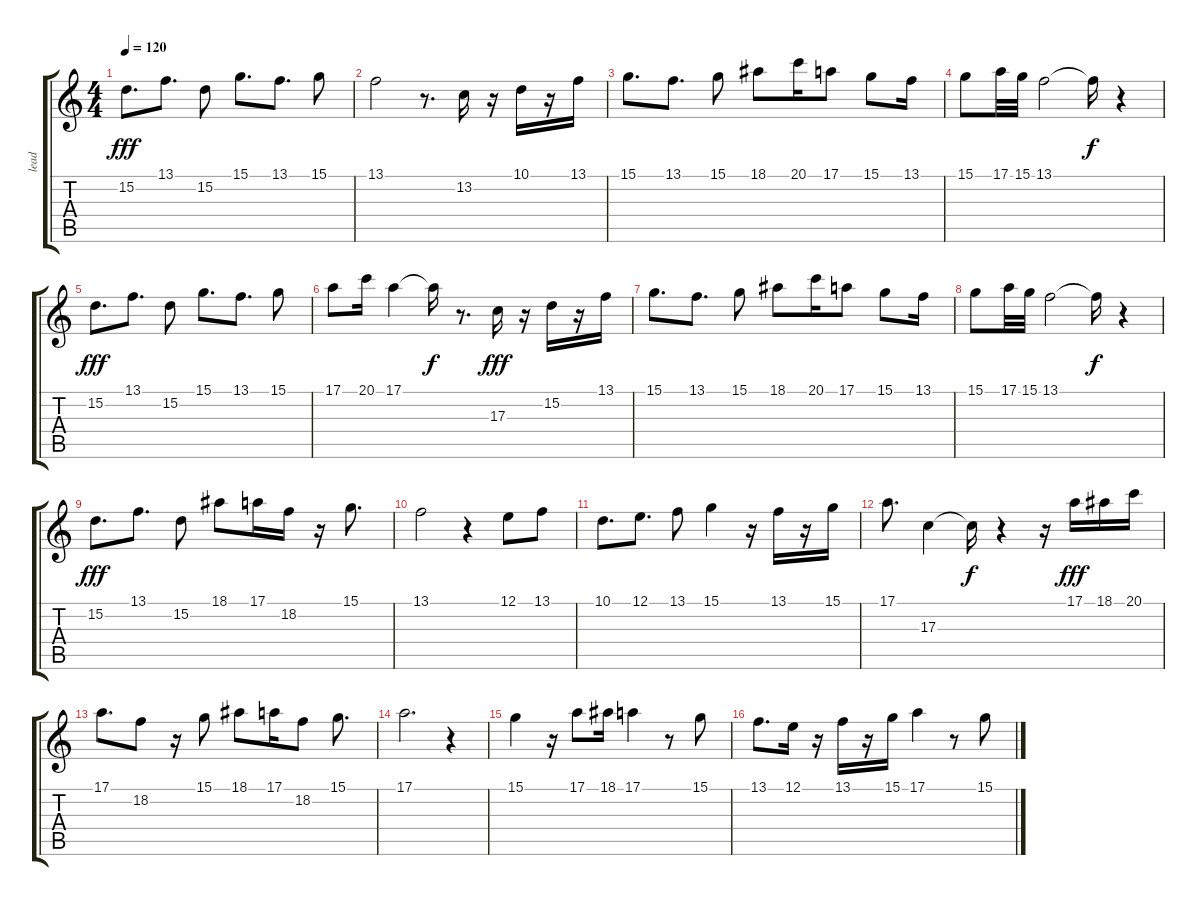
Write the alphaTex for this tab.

\track ("lead" "lead") {instrument lead1square}
\staff {score tabs}
\tuning (E4 B3 G3 D3 A2 E2) {hide}
\ts (4 4)
\tempo 120
\clef g2
\ks c
15.2.8{d dy fff} 13.1.8{d} 15.2.8 15.1.8{d} 13.1.8{d} 15.1.8 |
13.1.2 r.8{d} 13.2.16 r.16 10.1.16 r.16 13.1.16 |
15.1.8{d} 13.1.8{d} 15.1.8 18.1.8 20.1.16 17.1.8 15.1.8 13.1.16 |
15.1.8 17.1.32 15.1.32 13.1.2 13.1{t}.16{dy f} r.4 |
15.2.8{d dy fff} 13.1.8{d} 15.2.8 15.1.8{d} 13.1.8{d} 15.1.8 |
17.1.8 20.1.16 17.1.4 17.1{t}.16{dy f} r.8{d} 17.3.16{dy fff} r.16 15.2.16 r.16 13.1.16 |
15.1.8{d} 13.1.8{d} 15.1.8 18.1.8 20.1.16 17.1.8 15.1.8 13.1.16 |
15.1.8 17.1.32 15.1.32 13.1.2 13.1{t}.16{dy f} r.4 |
15.2.8{d dy fff} 13.1.8{d} 15.2.8 18.1.8 17.1.16 18.2.16 r.16 15.1.8{d} |
13.1.2 r.4 12.1.8 13.1.8 |
10.1.8{d} 12.1.8{d} 13.1.8 15.1.4 r.16 13.1.16 r.16 15.1.16 |
17.1.8{d} 17.3.4 17.3{t}.16{dy f} r.4 r.16 17.1.16{dy fff} 18.1.16 20.1.16 |
17.1.8{d} 18.2.8 r.16 15.1.8 18.1.8 17.1.16 18.2.8 15.1.8{d} |
17.1.2{d} r.4 |
15.1.4 r.16 17.1.8 18.1.16 17.1.4 r.8 15.1.8 |
13.1.8{d} 12.1.16 r.16 13.1.16 r.16 15.1.16 17.1.4 r.8 15.1.8
